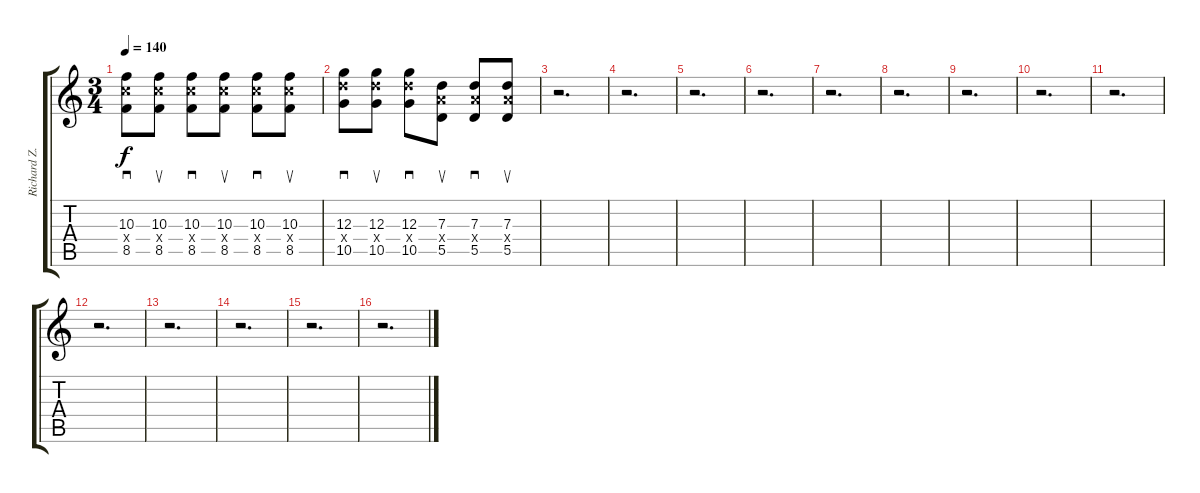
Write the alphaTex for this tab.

\track ("Richard Z. Kruspe" "Richard Z.") {instrument electricguitarclean}
\staff {score tabs}
\tuning (E4 B3 G3 D3 A2 D2) {hide}
\ts (3 4)
\tempo 140
\clef g2
\ks c
(10.3 10.4{x} 8.5).8{sd dy f} (10.3 10.4{x} 8.5).8{su} (10.3 10.4{x} 8.5).8{sd} (10.3 10.4{x} 8.5).8{su} (10.3 10.4{x} 8.5).8{sd} (10.3 10.4{x} 8.5).8{su} |
(12.3 12.4{x} 10.5).8{sd} (12.3 12.4{x} 10.5).8{su} (12.3 12.4{x} 10.5).8{sd} (7.3 7.4{x} 5.5).8{su} (7.3 7.4{x} 5.5).8{sd} (7.3 7.4{x} 5.5).8{su} |
r.2{d} |
r.2{d} |
r.2{d} |
r.2{d} |
r.2{d} |
r.2{d} |
r.2{d} |
r.2{d} |
r.2{d} |
r.2{d} |
r.2{d} |
r.2{d} |
r.2{d} |
r.2{d}
